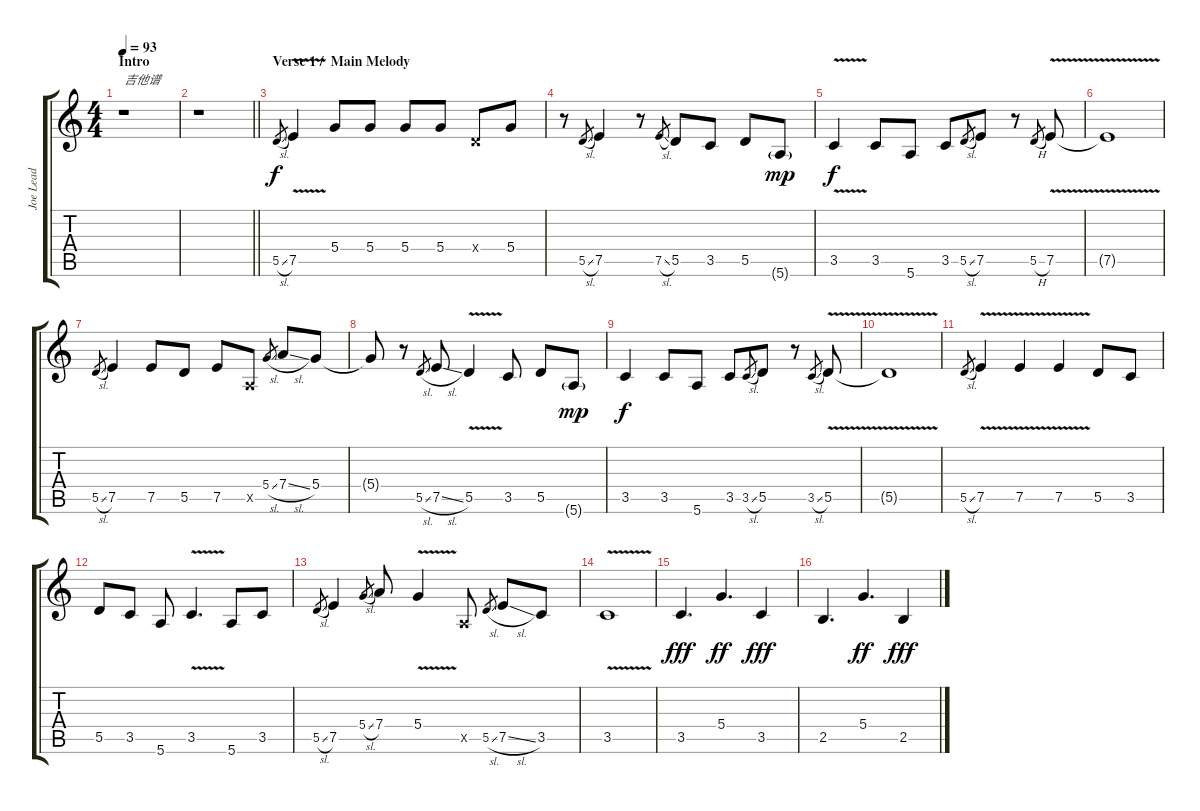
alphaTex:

\track ("Joe Lead" "Joe Lead") {instrument overdrivenguitar}
\staff {score tabs}
\tuning (E4 B3 G3 D3 A2 E2) {hide}
\ts (4 4)
\section ("" "Intro")
\tempo 93
\clef g2
\ks c
r.1{txt "吉他谱" dy f instrument overdrivenguitar} |
\barLineRight lightlight
r.1 |
\section ("" "Verse 1 /  Main Melody")
5.5{sl}.8{gr} 7.5{v}.4 5.4.8 5.4.8 5.4.8 5.4.8 0.4{x}.8 5.4.8 |
r.8 5.5{sl}.8{gr} 7.5.4 r.8 7.5{sl}.8{gr} 5.5.8 3.5.8 5.5.8 5.6{g}.8{dy mp} |
3.5{v}.4{dy f} 3.5.8 5.6.8 3.5.8 5.5{sl}.8{gr} 7.5.8 r.8 5.5{h}.8{gr} 7.5{v}.8 |
7.5{t}.1 |
5.5{sl}.8{gr} 7.5.4 7.5.8 5.5.8 7.5.8 0.5{x}.8 5.4{sl}.8{gr} 7.4{sl}.8 5.4.8 |
5.4{t}.8 r.8 5.5{sl}.8{gr} 7.5{sl}.8 5.5{v}.4 3.5.8 5.5.8 5.6{g}.8{dy mp} |
3.5.4{dy f} 3.5.8 5.6.8 3.5.8 3.5{sl}.8{gr} 5.5.8 r.8 3.5{sl}.8{gr} 5.5{v}.8 |
5.5{t}.1 |
5.5{sl}.8{gr} 7.5{v}.4 7.5{v}.4 7.5{v}.4 5.5.8 3.5.8 |
5.5.8 3.5.8 5.6.8 3.5{v}.4{d} 5.6.8 3.5.8 |
5.5{sl}.8{gr} 7.5.4 5.4{sl}.8{gr} 7.4.8 5.4{v}.4 0.5{x}.8 5.5{sl}.8{gr} 7.5{sl}.8 3.5.8 |
3.5{v}.1 |
3.5.4{d dy fff} 5.4.4{d dy ff} 3.5.4{dy fff} |
2.5.4{d} 5.4.4{d dy ff} 2.5.4{dy fff}
